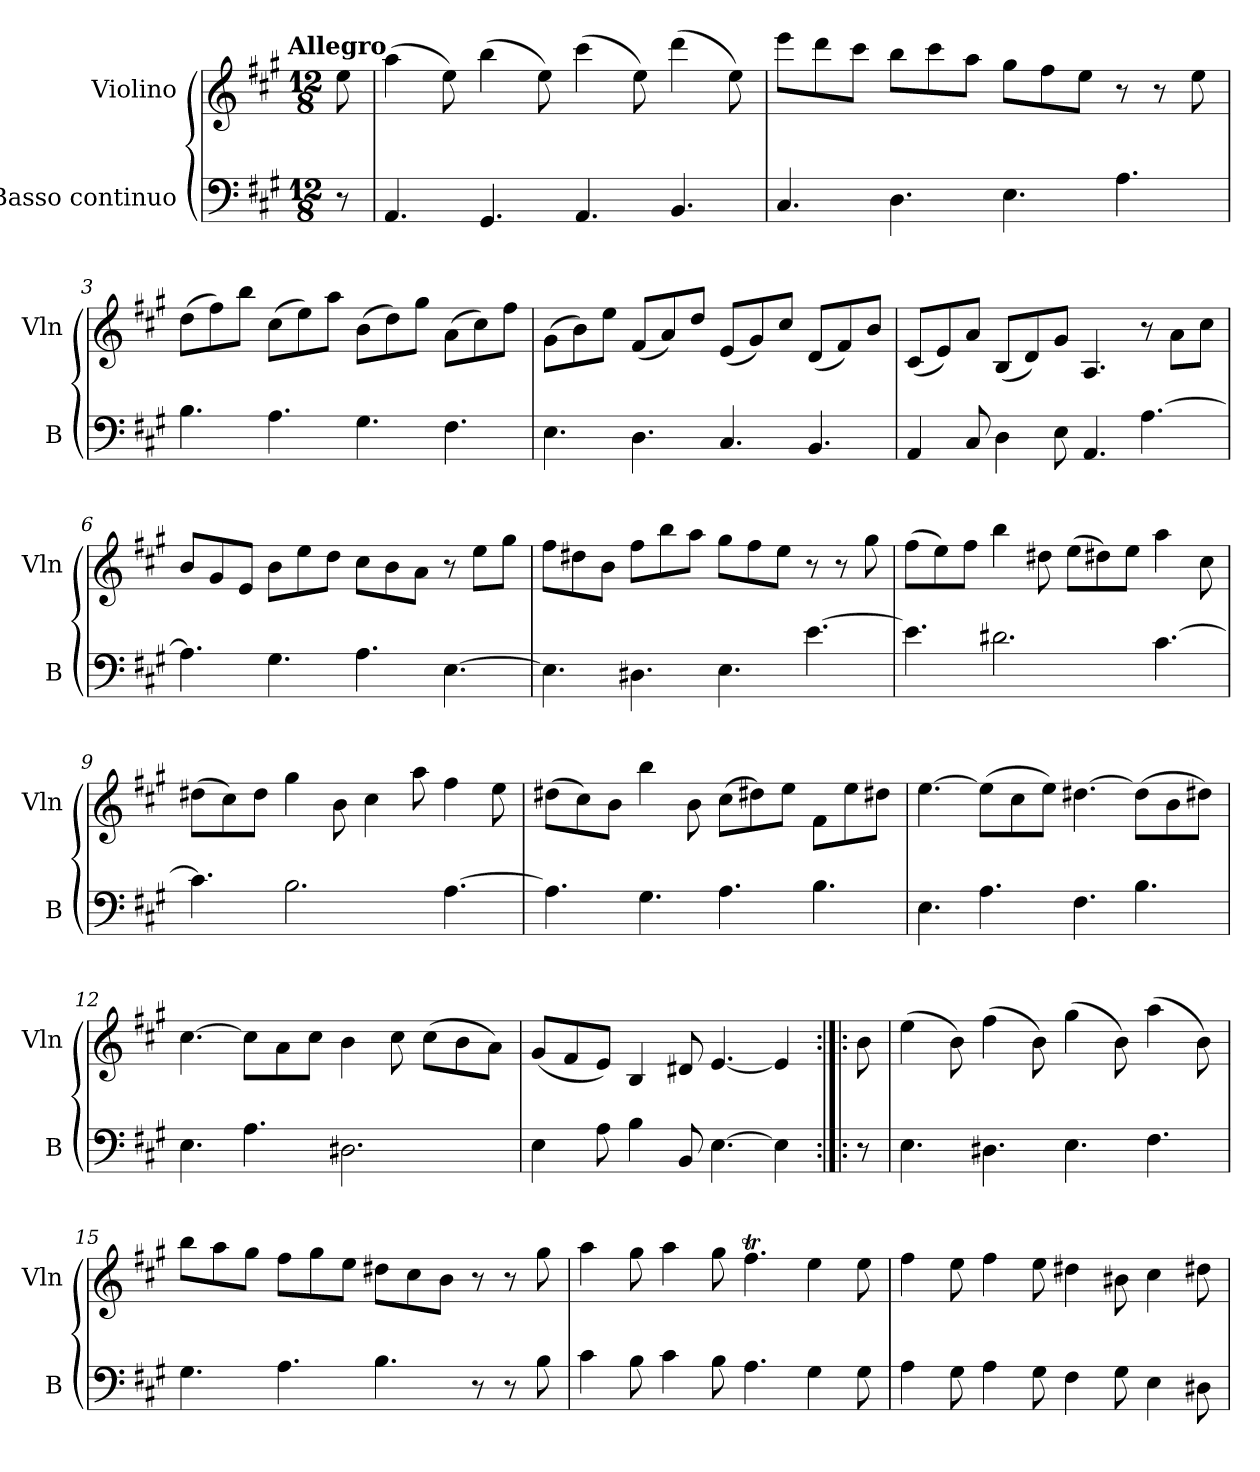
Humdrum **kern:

**kern	**kern
*part2	*part1
*staff2	*staff1
*I"Basso continuo	*I"Violino
*I'B	*I'Vln
*clefF4	*clefG2
*k[f#c#g#]	*k[f#c#g#]
*A:	*A:
!!LO:TX:omd:t=Allegro
*M12/8	*M12/8
*MM195	*MM195
=	=
8r	8ee\
=1	=1
4.AA/	(4aa\
.	8ee\)
4.GG#/	(4bb\
.	8ee\)
4.AA/	(4ccc#\
.	8ee\)
4.BB/	(4ddd\
.	8ee\)
=2	=2
4.C#/	8eee\L
.	8ddd\
.	8ccc#\J
4.D\	8bb\L
.	8ccc#\
.	8aa\J
4.E\	8gg#\L
.	8ff#\
.	8ee\J
4.A\	8r
.	8r
.	8ee\
=3	=3
4.B\	(8dd\L
.	8ff#\)
.	8bb\J
4.A\	(8cc#\L
.	8ee\)
.	8aa\J
4.G#\	(8b\L
.	8dd\)
.	8gg#\J
4.F#\	(8a\L
.	8cc#\)
.	8ff#\J
=4	=4
4.E\	(8g#\L
.	8b\)
.	8ee\J
4.D\	(8f#/L
.	8a/)
.	8dd/J
4.C#/	(8e/L
.	8g#/)
.	8cc#/J
4.BB/	(8d/L
.	8f#/)
.	8b/J
=5	=5
4AA/	(8c#/L
.	8e/)
8C#/	8a/J
4D\	(8B/L
.	8d/)
8E\	8g#/J
4.AA/	4.A/
[4.A\	8r
.	8a\L
.	8cc#\J
=6	=6
4.A\]	8b/L
.	8g#/
.	8e/J
4.G#\	8b\L
.	8ee\
.	8dd\J
4.A\	8cc#\L
.	8b\
.	8a\J
[4.E\	8r
.	8ee\L
.	8gg#\J
=7	=7
4.E\]	8ff#\L
.	8dd#X\
.	8b\J
4.D#X\	8ff#\L
.	8bb\
.	8aa\J
4.E\	8gg#\L
.	8ff#\
.	8ee\J
[4.e\	8r
.	8r
.	8gg#\
=8	=8
4.e\]	(8ff#\L
.	8ee\)
.	8ff#\J
2.d#X\	4bb\
.	8dd#X\
.	(8ee\L
.	8dd#X\)
.	8ee\J
[4.c#\	4aa\
.	8cc#\
=9	=9
4.c#\]	(8dd#X\L
.	8cc#\)
.	8dd#\J
2.B\	4gg#\
.	8b\
.	4cc#\
.	8aa\
[4.A\	4ff#\
.	8ee\
=10	=10
4.A\]	(8dd#X\L
.	8cc#\)
.	8b\J
4.G#\	4bb\
.	8b\
4.A\	(8cc#\L
.	8dd#X\)
.	8ee\J
4.B\	8f#\L
.	8ee\
.	8dd#X\J
=11	=11
4.E\	[4.ee\
4.A\	(8ee\L]
.	8cc#\
.	8ee\J)
4.F#\	[4.dd#X\
4.B\	(8dd#\L]
.	8b\
.	8dd#X\J)
=12	=12
4.E\	[4.cc#\
4.A\	8cc#\L]
.	8a\
.	8cc#\J
2.D#X\	4b\
.	8cc#\
.	(8cc#\L
.	8b\
.	8a\J)
=13	=13
4E\	(8g#/L
.	8f#/
8A\	8e/J)
4B\	4B/
8BB/	8d#X/
[4.E\	[4.e/
4E\]	4e/]
=:|!|:	=:|!|:
8r	8b\
=14	=14
4.E\	(4ee\
.	8b\)
4.D#X\	(4ff#\
.	8b\)
4.E\	(4gg#\
.	8b\)
4.F#\	(4aa\
.	8b\)
=15	=15
4.G#\	8bb\L
.	8aa\
.	8gg#\J
4.A\	8ff#\L
.	8gg#\
.	8ee\J
4.B\	8dd#X\L
.	8cc#\
.	8b\J
8r	8r
8r	8r
8B\	8gg#\
=16	=16
4c#\	4aa\
8B\	8gg#\
4c#\	4aa\
8B\	8gg#\
4.A\	4.ff#T\
4G#\	4ee\
8G#\	8ee\
=17	=17
4A\	4ff#\
8G#\	8ee\
4A\	4ff#\
8G#\	8ee\
4F#\	4dd#X\
8G#\	8b#X\
4E\	4cc#\
8D#X\	8dd#X\
=	=
*-	*-
